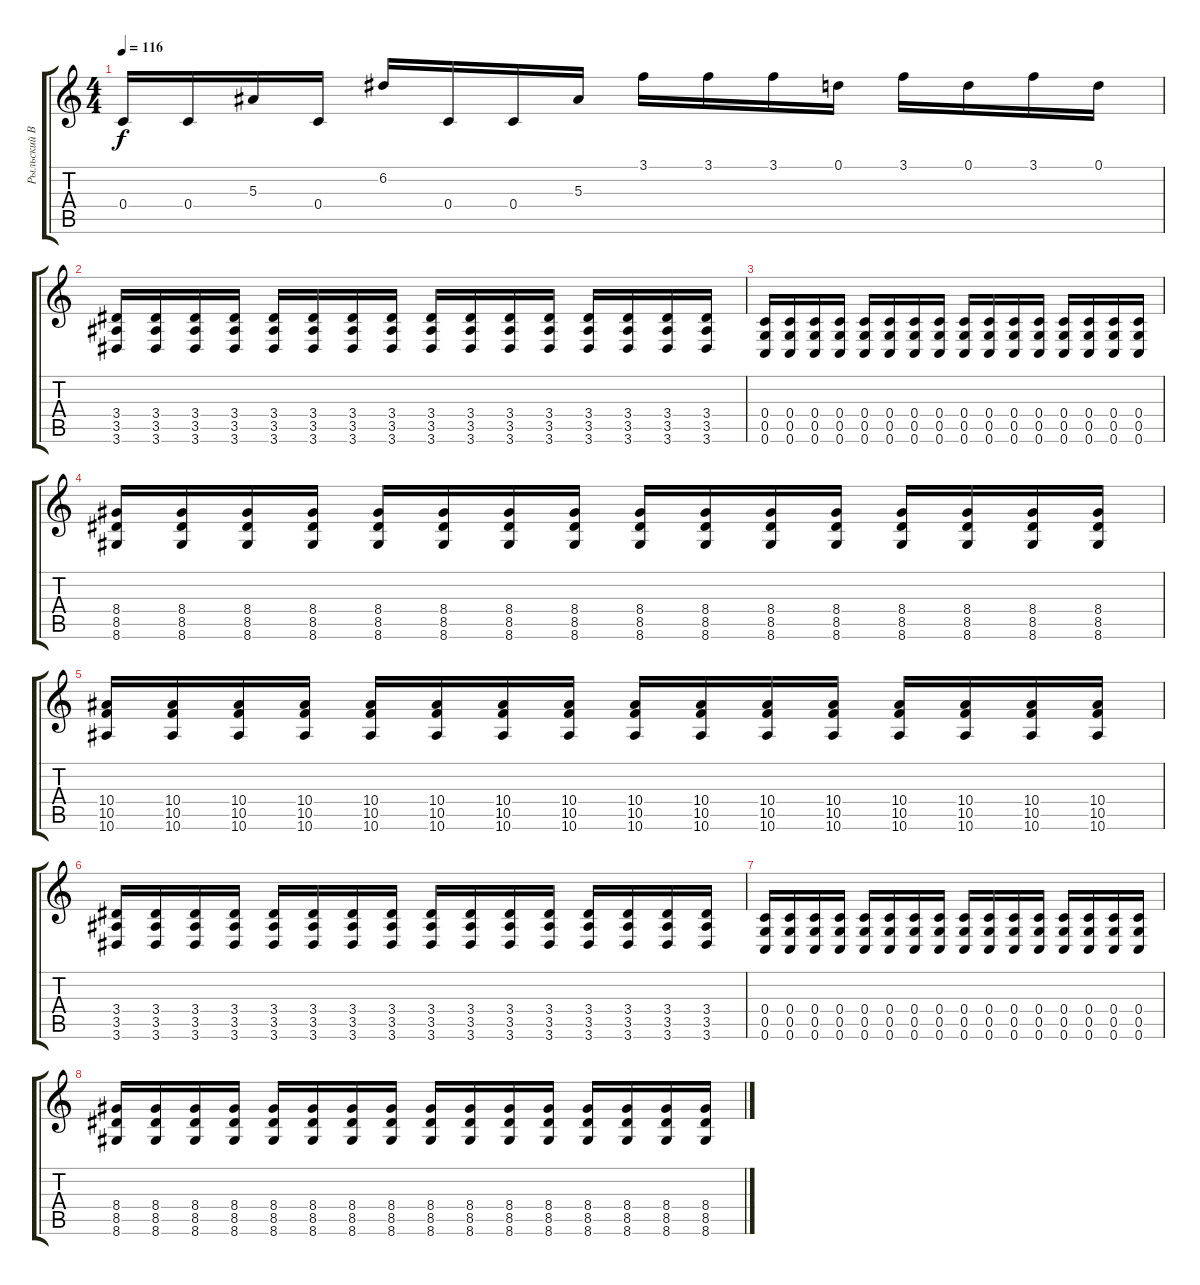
\track ("Рыльский Владислав" "Рыльский В") {instrument distortionguitar}
\staff {score tabs}
\tuning (D4 A3 F3 C3 G2 C2) {hide}
\ts (4 4)
\tempo 116
\clef g2
\ks c
0.4.16{dy f} 0.4.16 5.3.16 0.4.16 6.2.16 0.4.16 0.4.16 5.3.16 3.1.16 3.1.16 3.1.16 0.1.16 3.1.16 0.1.16 3.1.16 0.1.16 |
(3.4 3.5 3.6).16 (3.4 3.5 3.6).16 (3.4 3.5 3.6).16 (3.4 3.5 3.6).16 (3.4 3.5 3.6).16 (3.4 3.5 3.6).16 (3.4 3.5 3.6).16 (3.4 3.5 3.6).16 (3.4 3.5 3.6).16 (3.4 3.5 3.6).16 (3.4 3.5 3.6).16 (3.4 3.5 3.6).16 (3.4 3.5 3.6).16 (3.4 3.5 3.6).16 (3.4 3.5 3.6).16 (3.4 3.5 3.6).16 |
(0.4 0.5 0.6).16 (0.4 0.5 0.6).16 (0.4 0.5 0.6).16 (0.4 0.5 0.6).16 (0.4 0.5 0.6).16 (0.4 0.5 0.6).16 (0.4 0.5 0.6).16 (0.4 0.5 0.6).16 (0.4 0.5 0.6).16 (0.4 0.5 0.6).16 (0.4 0.5 0.6).16 (0.4 0.5 0.6).16 (0.4 0.5 0.6).16 (0.4 0.5 0.6).16 (0.4 0.5 0.6).16 (0.4 0.5 0.6).16 |
(8.4 8.5 8.6).16 (8.4 8.5 8.6).16 (8.4 8.5 8.6).16 (8.4 8.5 8.6).16 (8.4 8.5 8.6).16 (8.4 8.5 8.6).16 (8.4 8.5 8.6).16 (8.4 8.5 8.6).16 (8.4 8.5 8.6).16 (8.4 8.5 8.6).16 (8.4 8.5 8.6).16 (8.4 8.5 8.6).16 (8.4 8.5 8.6).16 (8.4 8.5 8.6).16 (8.4 8.5 8.6).16 (8.4 8.5 8.6).16 |
(10.4 10.5 10.6).16 (10.4 10.5 10.6).16 (10.4 10.5 10.6).16 (10.4 10.5 10.6).16 (10.4 10.5 10.6).16 (10.4 10.5 10.6).16 (10.4 10.5 10.6).16 (10.4 10.5 10.6).16 (10.4 10.5 10.6).16 (10.4 10.5 10.6).16 (10.4 10.5 10.6).16 (10.4 10.5 10.6).16 (10.4 10.5 10.6).16 (10.4 10.5 10.6).16 (10.4 10.5 10.6).16 (10.4 10.5 10.6).16 |
(3.4 3.5 3.6).16 (3.4 3.5 3.6).16 (3.4 3.5 3.6).16 (3.4 3.5 3.6).16 (3.4 3.5 3.6).16 (3.4 3.5 3.6).16 (3.4 3.5 3.6).16 (3.4 3.5 3.6).16 (3.4 3.5 3.6).16 (3.4 3.5 3.6).16 (3.4 3.5 3.6).16 (3.4 3.5 3.6).16 (3.4 3.5 3.6).16 (3.4 3.5 3.6).16 (3.4 3.5 3.6).16 (3.4 3.5 3.6).16 |
(0.4 0.5 0.6).16 (0.4 0.5 0.6).16 (0.4 0.5 0.6).16 (0.4 0.5 0.6).16 (0.4 0.5 0.6).16 (0.4 0.5 0.6).16 (0.4 0.5 0.6).16 (0.4 0.5 0.6).16 (0.4 0.5 0.6).16 (0.4 0.5 0.6).16 (0.4 0.5 0.6).16 (0.4 0.5 0.6).16 (0.4 0.5 0.6).16 (0.4 0.5 0.6).16 (0.4 0.5 0.6).16 (0.4 0.5 0.6).16 |
(8.4 8.5 8.6).16 (8.4 8.5 8.6).16 (8.4 8.5 8.6).16 (8.4 8.5 8.6).16 (8.4 8.5 8.6).16 (8.4 8.5 8.6).16 (8.4 8.5 8.6).16 (8.4 8.5 8.6).16 (8.4 8.5 8.6).16 (8.4 8.5 8.6).16 (8.4 8.5 8.6).16 (8.4 8.5 8.6).16 (8.4 8.5 8.6).16 (8.4 8.5 8.6).16 (8.4 8.5 8.6).16 (8.4 8.5 8.6).16
